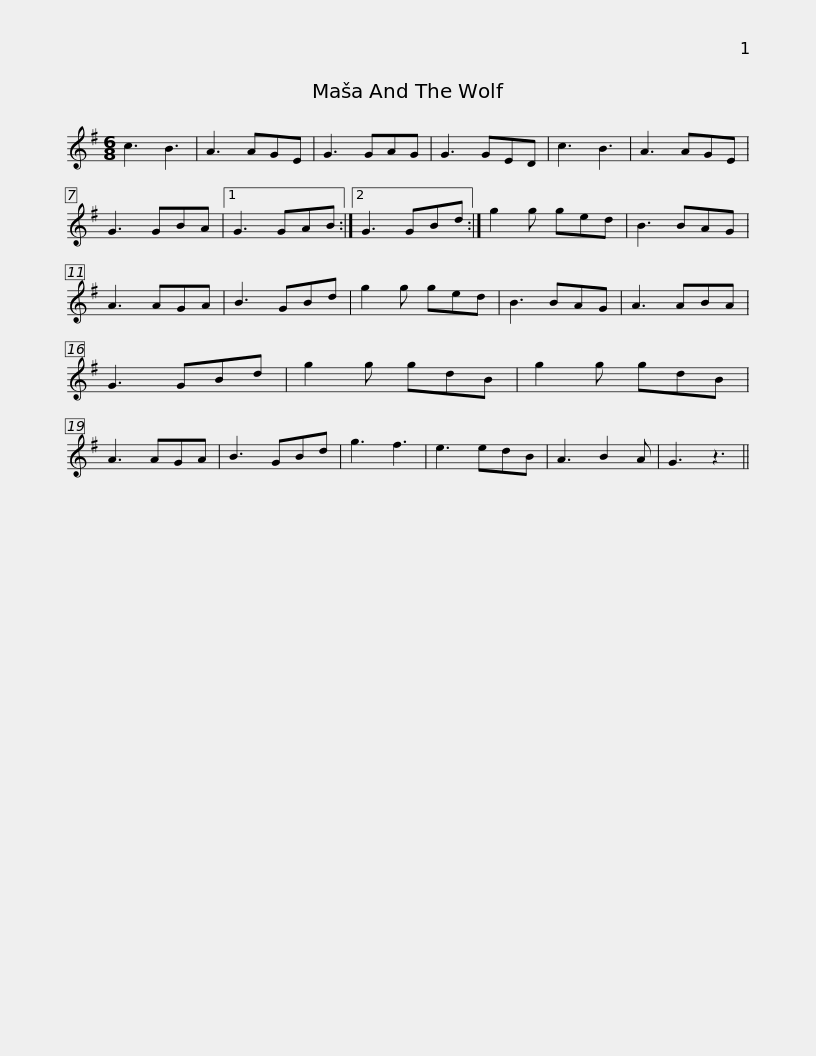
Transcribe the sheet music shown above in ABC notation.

X:1
L:1/8
M:6/8
I:linebreak $
K:G
V:1 treble
V:1
 c3 B3 | A3 AGE | G3 GAG | G3 GED | c3 B3 | %5
 A3 AGE | G3 GBA |1 G3 GAB :|2 G3 GBd :|$ g2 g ged | %10
 B3 BAG | A3 AGA | B3 GBd | g2 g ged | B3 BAG | %15
 A3 ABA | G3 GBd | g2 g gdB |$ g2 g gdB | A3 AGA | %20
 B3 GBd | g3 f3 | e3 edB | A3 B2 A | G3 z3 || %25
